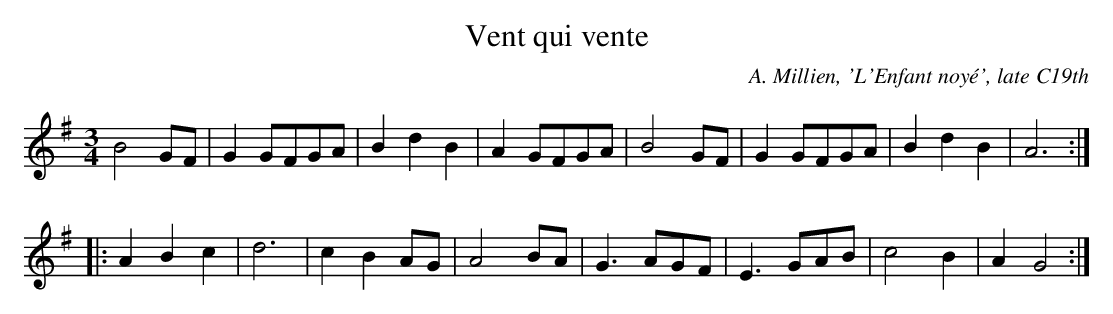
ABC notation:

X:1
T:Vent qui vente
M:3/4
L:1/4
O:A. Millien, 'L'Enfant noyé', late C19th
K:G
B2G/F/|GG/F/G/A/|BdB|AG/F/G/A/|B2G/F/|GG/F/G/A/|BdB|A3::
ABc|d3|cBA/G/|A2B/A/|G>AG/F/|E>GA/B/|c2B|AG2:|
